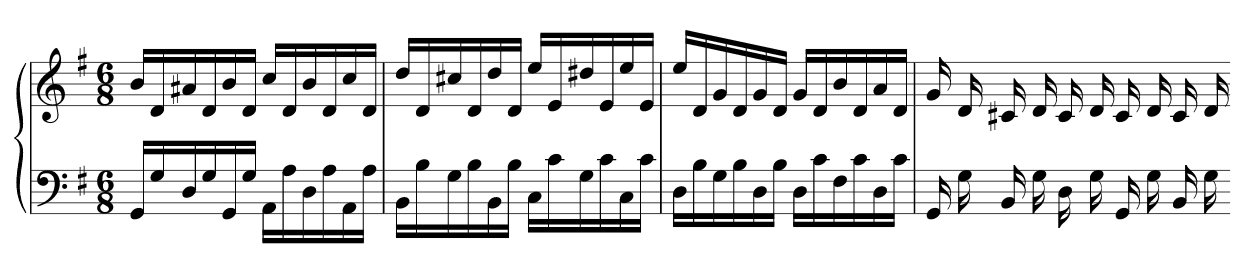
**kern	**kern
*part1	*part1
*staff2	*staff1
*clefF4	*clefG2
*k[f#]	*k[f#]
*G:	*G:
*M6/8	*M6/8
=	=
16GGLL	16bLL
16G	16d
16D	16a#X
16G	16d
16GG	16b
16GJJ	16dJJ
16AALL	16ccLL
16A	16d
16D	16b
16A	16d
16AA	16cc
16AJJ	16dJJ
=126	=126
16BBLL	16ddLL
16B	16d
16G	16cc#X
16B	16d
16BB	16dd
16BJJ	16dJJ
16CLL	16eeLL
16c	16e
16G	16dd#X
16c	16e
16C	16ee
16cJJ	16eJJ
=127	=127
16DLL	16eeLL
16B	16d
16G	16g
16B	16d
16D	16g
16BJJ	16dJJ
16DLL	16gLL
16c	16d
16F#	16b
16c	16d
16D	16a
16cJJ	16dJJ
=128	=128
16GG	16g
16G	16d
16BB	16c#X
16G	16d
16D	16c#
16G	16d
16GG	16c#
16G	16d
16BB	16c#
16G	16d
=-	=-
*-	*-
